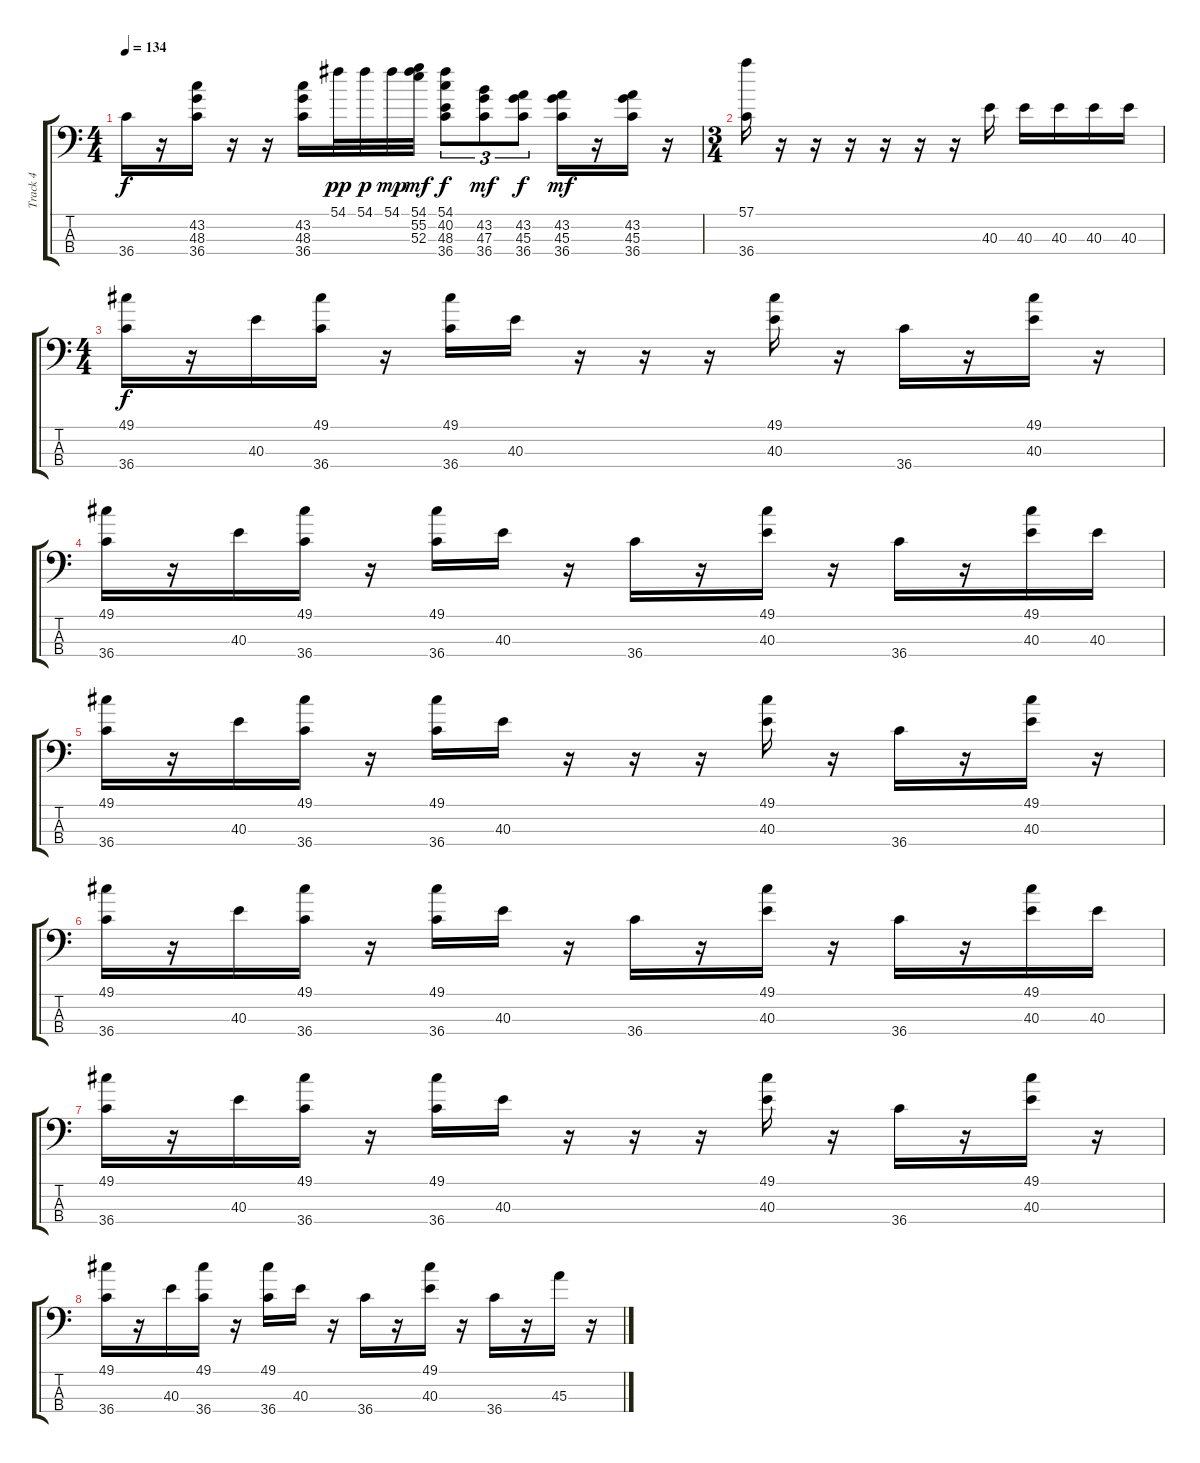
\track ("Track 4" "Track 4") {instrument acousticgrandpiano}
\staff {score tabs}
\tuning (C-1 C-1 C-1 C-1) {hide}
\ts (4 4)
\tempo 134
\clef f4
\ks c
36.4.16{dy f} r.16 (43.2 48.3 36.4).16 r.16 r.16 (43.2 48.3 36.4).16 54.1.32{dy pp} 54.1.32{dy p} 54.1.32{dy mp} (54.1 55.2 52.3).32{dy mf} (54.1 40.2 48.3 36.4).8{tu (3 2) dy f} (43.2 47.3 36.4).8{tu (3 2) dy mf} (43.2 45.3 36.4).8{tu (3 2) dy f} (43.2 45.3 36.4).16{dy mf} r.16 (43.2 45.3 36.4).16 r.16 |
\ts (3 4)
(57.1 36.4).16 r.16 r.16 r.16 r.16 r.16 r.16 40.3.16 40.3.16 40.3.16 40.3.16 40.3.16 |
\ts (4 4)
(49.1 36.4).16{dy f} r.16 40.3.16 (49.1 36.4).16 r.16 (49.1 36.4).16 40.3.16 r.16 r.16 r.16 (49.1 40.3).16 r.16 36.4.16 r.16 (49.1 40.3).16 r.16 |
(49.1 36.4).16 r.16 40.3.16 (49.1 36.4).16 r.16 (49.1 36.4).16 40.3.16 r.16 36.4.16 r.16 (49.1 40.3).16 r.16 36.4.16 r.16 (49.1 40.3).16 40.3.16 |
(49.1 36.4).16 r.16 40.3.16 (49.1 36.4).16 r.16 (49.1 36.4).16 40.3.16 r.16 r.16 r.16 (49.1 40.3).16 r.16 36.4.16 r.16 (49.1 40.3).16 r.16 |
(49.1 36.4).16 r.16 40.3.16 (49.1 36.4).16 r.16 (49.1 36.4).16 40.3.16 r.16 36.4.16 r.16 (49.1 40.3).16 r.16 36.4.16 r.16 (49.1 40.3).16 40.3.16 |
(49.1 36.4).16 r.16 40.3.16 (49.1 36.4).16 r.16 (49.1 36.4).16 40.3.16 r.16 r.16 r.16 (49.1 40.3).16 r.16 36.4.16 r.16 (49.1 40.3).16 r.16 |
(49.1 36.4).16 r.16 40.3.16 (49.1 36.4).16 r.16 (49.1 36.4).16 40.3.16 r.16 36.4.16 r.16 (49.1 40.3).16 r.16 36.4.16 r.16 45.3.16 r.16
